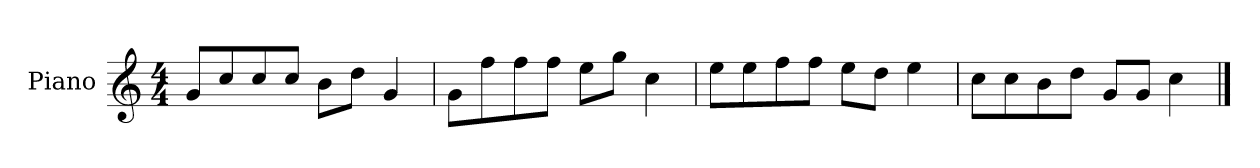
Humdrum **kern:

**kern
*part1
*staff1
*I"Piano
*I'P-no
*clefG2
*k[]
*M4/4
*MM90
=1
8g/L
8cc/
8cc/
8cc/J
8b\L
8dd\J
4g/
=2
8g\L
8ff\
8ff\
8ff\J
8ee\L
8gg\J
4cc\
=3
8ee\L
8ee\
8ff\
8ff\J
8ee\L
8dd\J
4ee\
=4
8cc\L
8cc\
8b\
8dd\J
8g/L
8g/J
4cc\
==
*-
